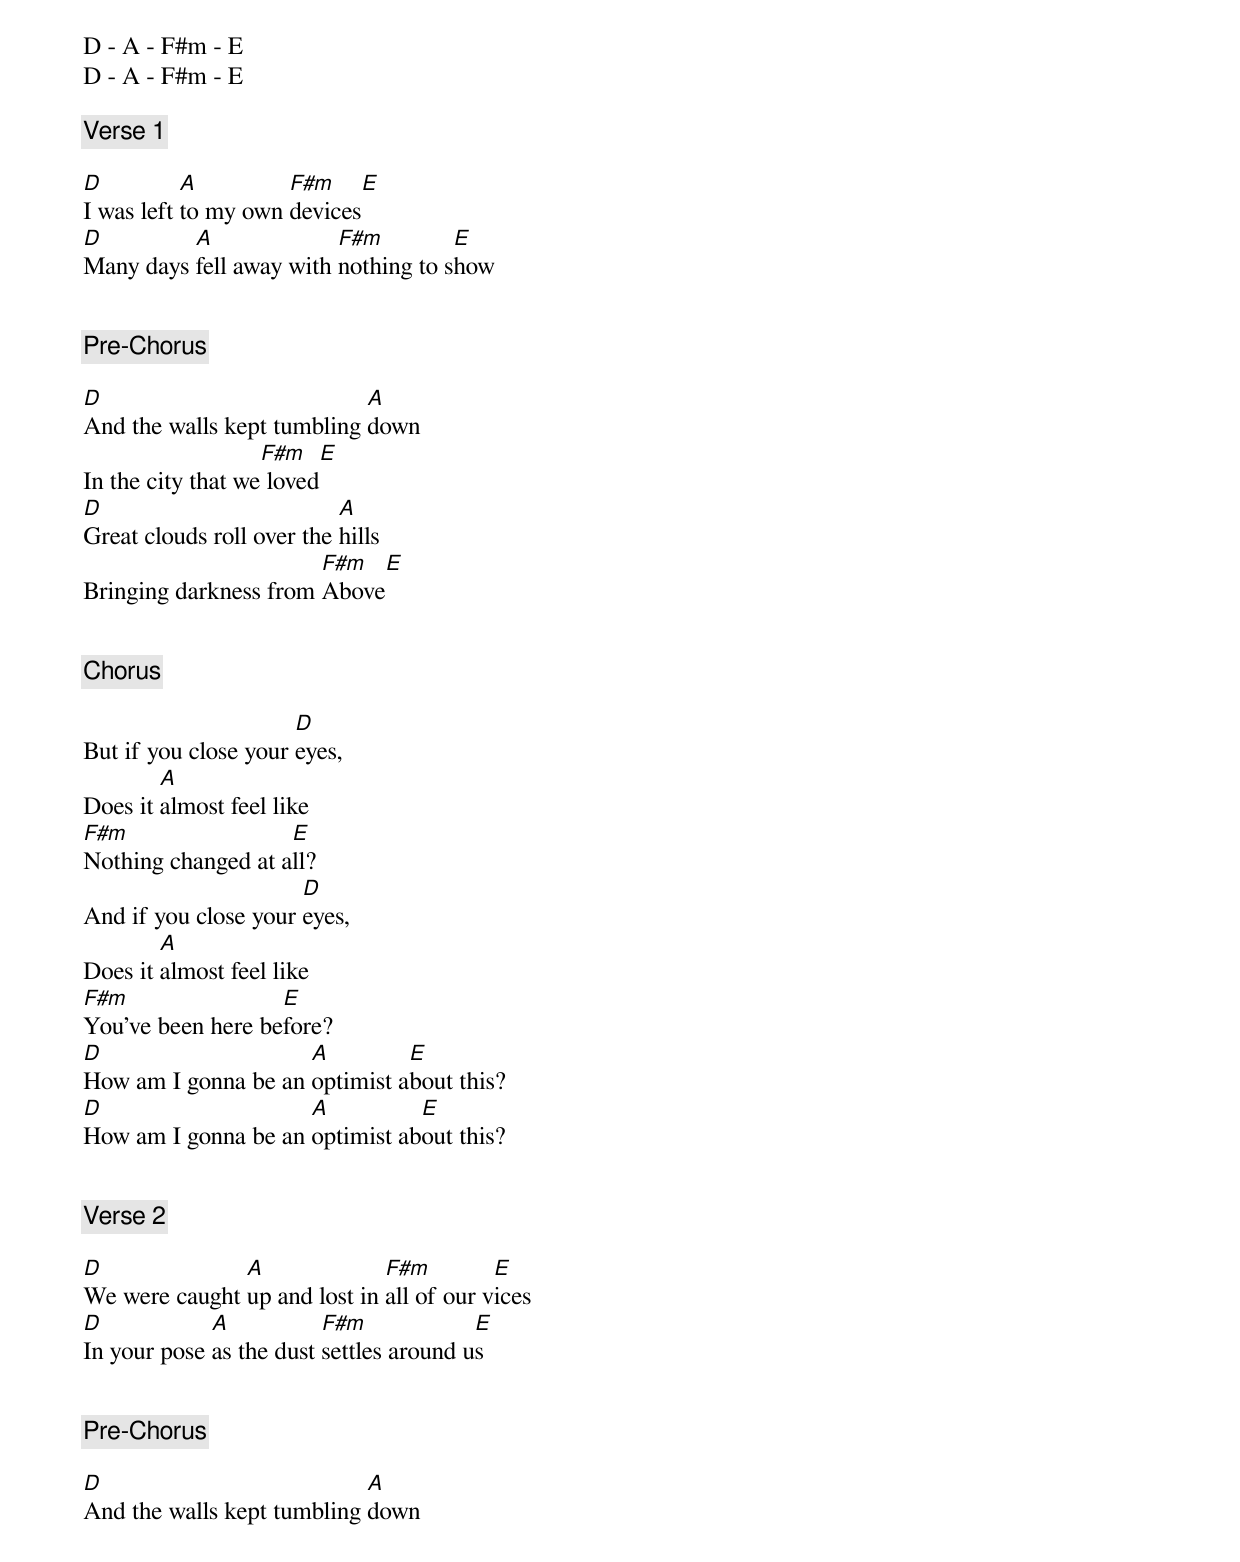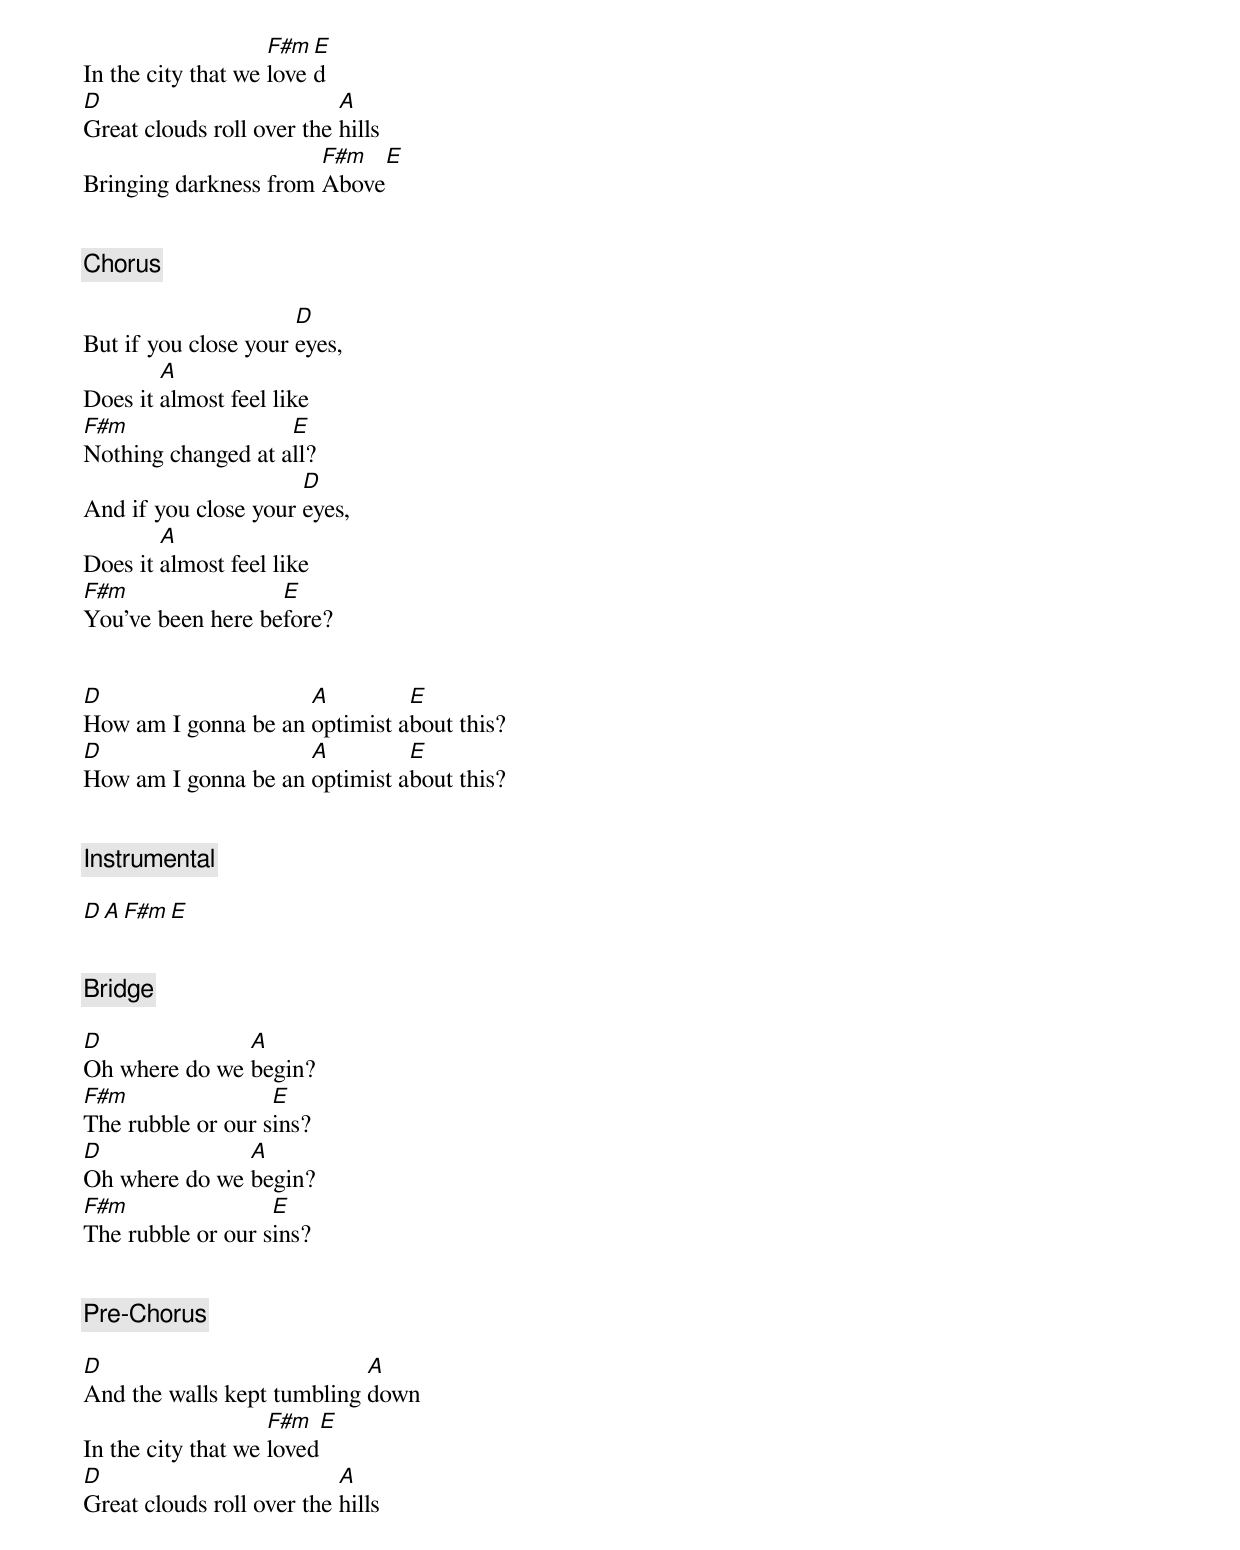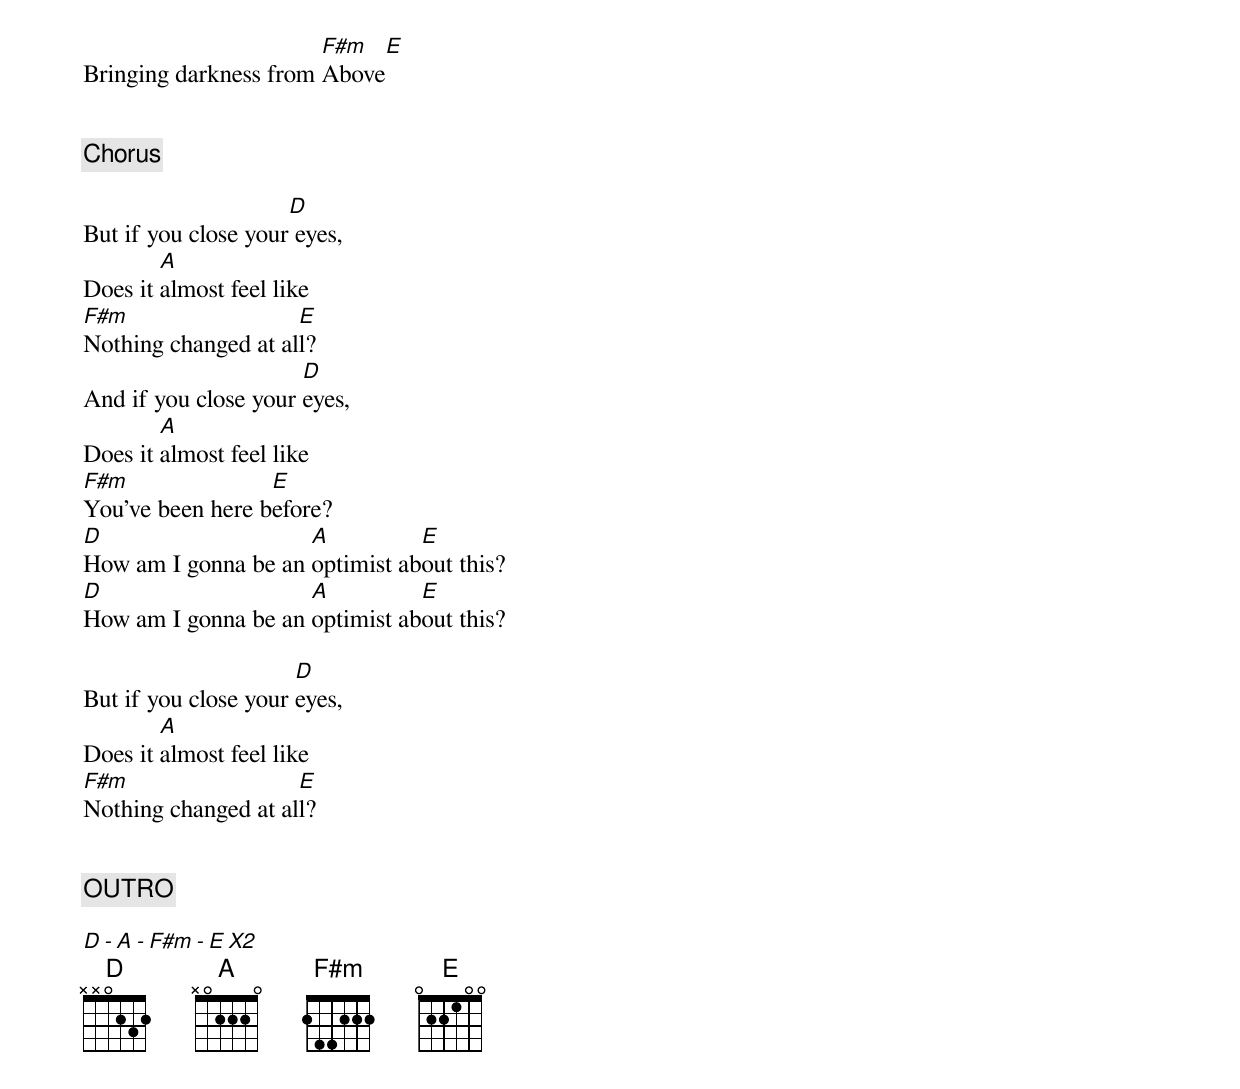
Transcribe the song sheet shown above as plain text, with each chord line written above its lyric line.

D - A - F#m - E
D - A - F#m - E

[Verse 1]

D          A         F#m    E
I was left to my own devices
D         A              F#m         E
Many days fell away with nothing to show


[Pre-Chorus]

D                           A
And the walls kept tumbling down
                   F#m   E
In the city that we loved
D                          A
Great clouds roll over the hills
                       F#m  E
Bringing darkness from Above


[Chorus]

                      D
But if you close your eyes,
        A
Does it almost feel like
F#m                 E
Nothing changed at all?
                      D
And if you close your eyes,
        A
Does it almost feel like
F#m                E
You've been here before?
D                    A         E
How am I gonna be an optimist about this?
D                    A          E
How am I gonna be an optimist about this?


[Verse 2]

D              A              F#m         E
We were caught up and lost in all of our vices
D            A           F#m             E
In your pose as the dust settles around us


[Pre-Chorus]

D                           A
And the walls kept tumbling down
                    F#m E
In the city that we loved
D                          A
Great clouds roll over the hills
                       F#m  E
Bringing darkness from Above


[Chorus]

                      D
But if you close your eyes,
        A
Does it almost feel like
F#m                 E
Nothing changed at all?
                      D
And if you close your eyes,
        A
Does it almost feel like
F#m                E
You've been here before?


D                    A         E
How am I gonna be an optimist about this?
D                    A         E
How am I gonna be an optimist about this?


[Instrumental]

D A F#m  E


[Bridge]

D              A
Oh where do we begin?
F#m                E
The rubble or our sins?
D              A
Oh where do we begin?
F#m                E
The rubble or our sins?


[Pre-Chorus]

D                           A
And the walls kept tumbling down
                    F#m  E
In the city that we loved
D                          A
Great clouds roll over the hills
                       F#m  E
Bringing darkness from Above


[Chorus]

                     D
But if you close your eyes,
        A
Does it almost feel like
F#m                  E
Nothing changed at all?
                      D
And if you close your eyes,
        A
Does it almost feel like
F#m               E
You've been here before?
D                    A          E
How am I gonna be an optimist about this?
D                    A          E
How am I gonna be an optimist about this?

                      D
But if you close your eyes,
        A
Does it almost feel like
F#m                  E
Nothing changed at all?


[OUTRO]

D - A - F#m - E X2
